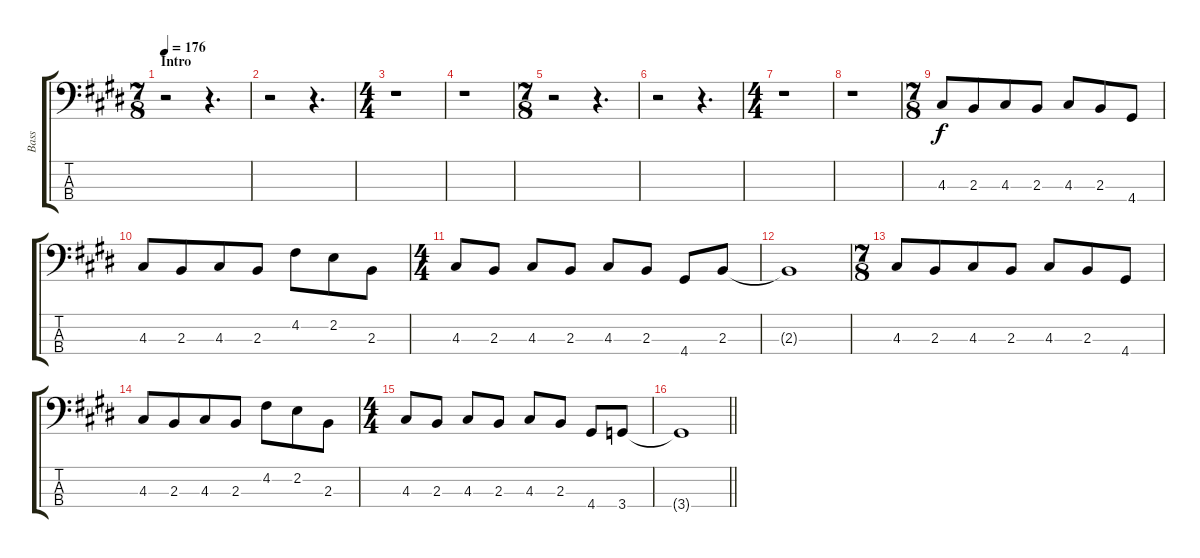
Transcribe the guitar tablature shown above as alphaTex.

\track ("Bass" "Bass") {instrument electricbassfinger}
\staff {score tabs}
\tuning (G2 D2 A1 E1) {hide}
\ts (7 8)
\section ("" "Intro")
\tempo 176
\clef f4
\ks e
r.2{dy f instrument electricbassfinger} r.4{d} |
r.2 r.4{d} |
\ts (4 4)
r.1 |
r.1 |
\ts (7 8)
r.2 r.4{d} |
r.2 r.4{d} |
\ts (4 4)
r.1 |
r.1 |
\ts (7 8)
4.3.8 2.3.8 4.3.8 2.3.8 4.3.8 2.3.8 4.4.8 |
4.3.8 2.3.8 4.3.8 2.3.8 4.2.8 2.2.8 2.3.8 |
\ts (4 4)
4.3.8 2.3.8 4.3.8 2.3.8 4.3.8 2.3.8 4.4.8 2.3.8 |
2.3{t}.1 |
\ts (7 8)
4.3.8 2.3.8 4.3.8 2.3.8 4.3.8 2.3.8 4.4.8 |
4.3.8 2.3.8 4.3.8 2.3.8 4.2.8 2.2.8 2.3.8 |
\ts (4 4)
4.3.8 2.3.8 4.3.8 2.3.8 4.3.8 2.3.8 4.4.8 3.4.8 |
\barLineRight lightlight
3.4{t}.1
